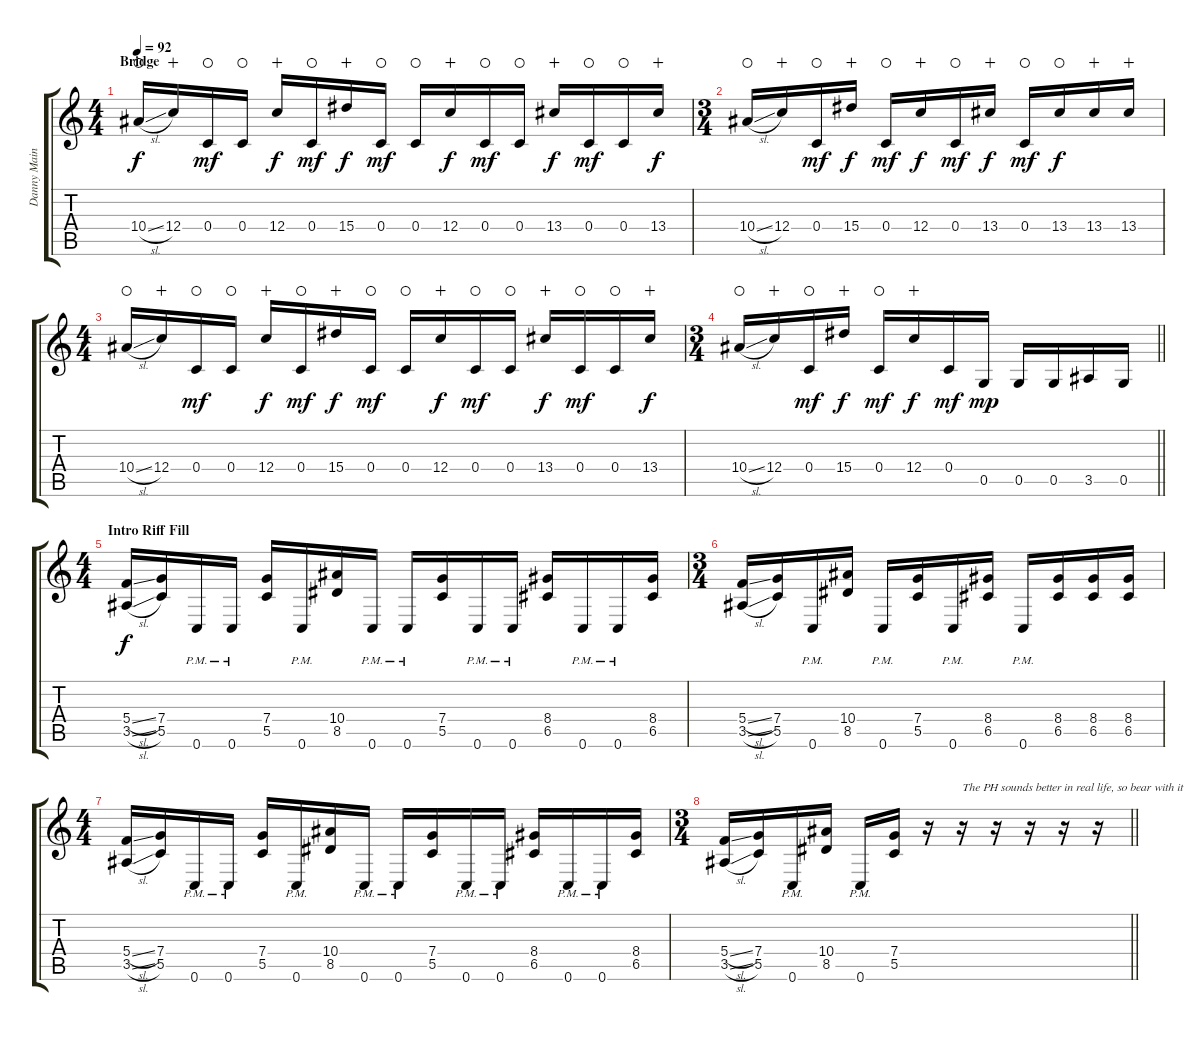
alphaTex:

\track ("Danny Main" "Danny Main") {instrument distortionguitar}
\staff {score tabs}
\tuning (D4 A3 F3 C3 G2 C2) {hide}
\ts (4 4)
\section ("" "Bridge")
\tempo 92
\clef g2
\ks c
10.4{sl}.16{dy f instrument distortionguitar waho} 12.4.16{wahc} 0.4.16{dy mf waho} 0.4.16{waho} 12.4.16{dy f wahc} 0.4.16{dy mf waho} 15.4.16{dy f wahc} 0.4.16{dy mf waho} 0.4.16{waho} 12.4.16{dy f wahc} 0.4.16{dy mf waho} 0.4.16{waho} 13.4.16{dy f wahc} 0.4.16{dy mf waho} 0.4.16{waho} 13.4.16{dy f wahc} |
\ts (3 4)
10.4{sl}.16{waho} 12.4.16{wahc} 0.4.16{dy mf waho} 15.4.16{dy f wahc} 0.4.16{dy mf waho} 12.4.16{dy f wahc} 0.4.16{dy mf waho} 13.4.16{dy f wahc} 0.4.16{dy mf waho} 13.4.16{dy f waho} 13.4.16{wahc} 13.4.16{wahc} |
\ts (4 4)
10.4{sl}.16{waho} 12.4.16{wahc} 0.4.16{dy mf waho} 0.4.16{waho} 12.4.16{dy f wahc} 0.4.16{dy mf waho} 15.4.16{dy f wahc} 0.4.16{dy mf waho} 0.4.16{waho} 12.4.16{dy f wahc} 0.4.16{dy mf waho} 0.4.16{waho} 13.4.16{dy f wahc} 0.4.16{dy mf waho} 0.4.16{waho} 13.4.16{dy f wahc} |
\ts (3 4)
\barLineRight lightlight
10.4{sl}.16{waho} 12.4.16{wahc} 0.4.16{dy mf waho} 15.4.16{dy f wahc} 0.4.16{dy mf waho} 12.4.16{dy f wahc} 0.4.16{dy mf} 0.5.16{dy mp instrument distortionguitar} 0.5.16 0.5.16 3.5.16 0.5.16 |
\ts (4 4)
\section ("" "Intro Riff Fill")
(5.4{sl} 3.5{sl}).16{dy f} (7.4 5.5).16 0.6{pm}.16 0.6{pm}.16 (7.4 5.5).16 0.6{pm}.16 (10.4 8.5).16 0.6{pm}.16 0.6{pm}.16 (7.4 5.5).16 0.6{pm}.16 0.6{pm}.16 (8.4 6.5).16 0.6{pm}.16 0.6{pm}.16 (8.4 6.5).16 |
\ts (3 4)
(5.4{sl} 3.5{sl}).16 (7.4 5.5).16 0.6{pm}.16 (10.4 8.5).16 0.6{pm}.16 (7.4 5.5).16 0.6{pm}.16 (8.4 6.5).16 0.6{pm}.16 (8.4 6.5).16 (8.4 6.5).16 (8.4 6.5).16 |
\ts (4 4)
(5.4{sl} 3.5{sl}).16 (7.4 5.5).16 0.6{pm}.16 0.6{pm}.16 (7.4 5.5).16 0.6{pm}.16 (10.4 8.5).16 0.6{pm}.16 0.6{pm}.16 (7.4 5.5).16 0.6{pm}.16 0.6{pm}.16 (8.4 6.5).16 0.6{pm}.16 0.6{pm}.16 (8.4 6.5).16 |
\ts (3 4)
\barLineRight lightlight
(5.4{sl} 3.5{sl}).16 (7.4 5.5).16 0.6{pm}.16 (10.4 8.5).16 0.6{pm}.16 (7.4 5.5).16 r.16 r.16{txt "The PH sounds better in real life, so bear with it"} r.16 r.16 r.16 r.16
